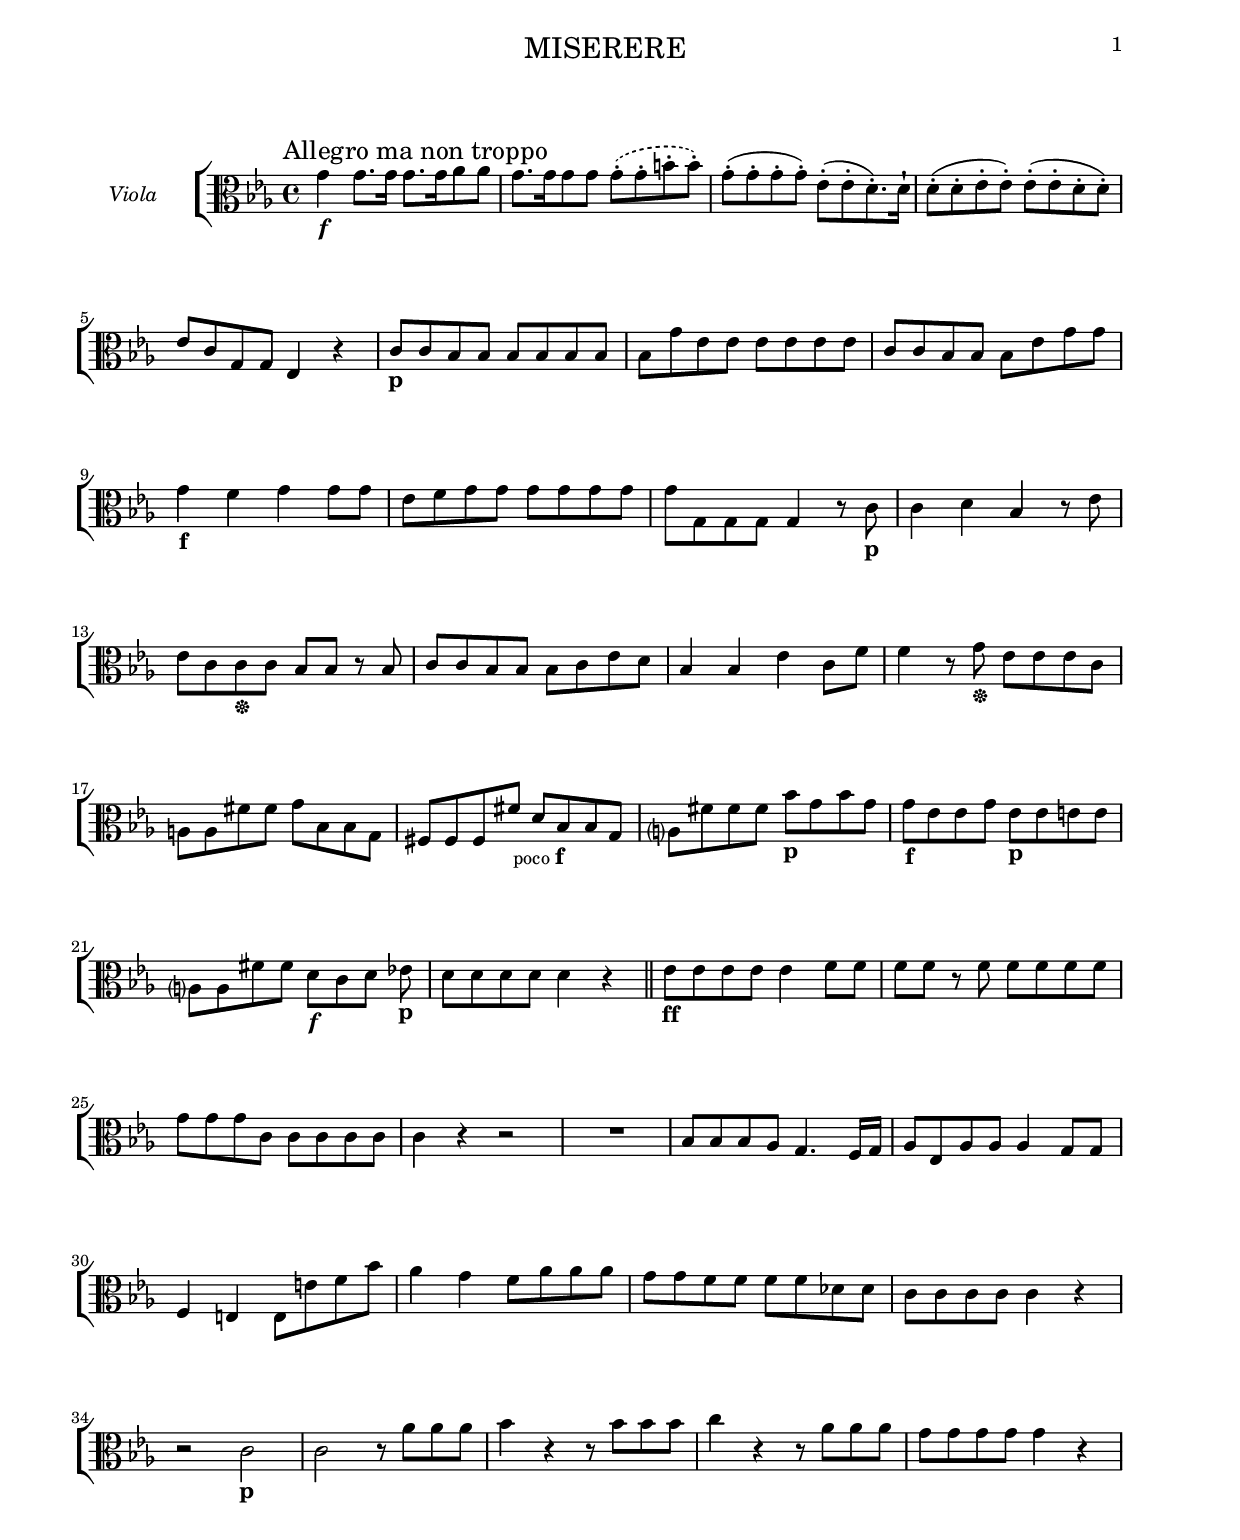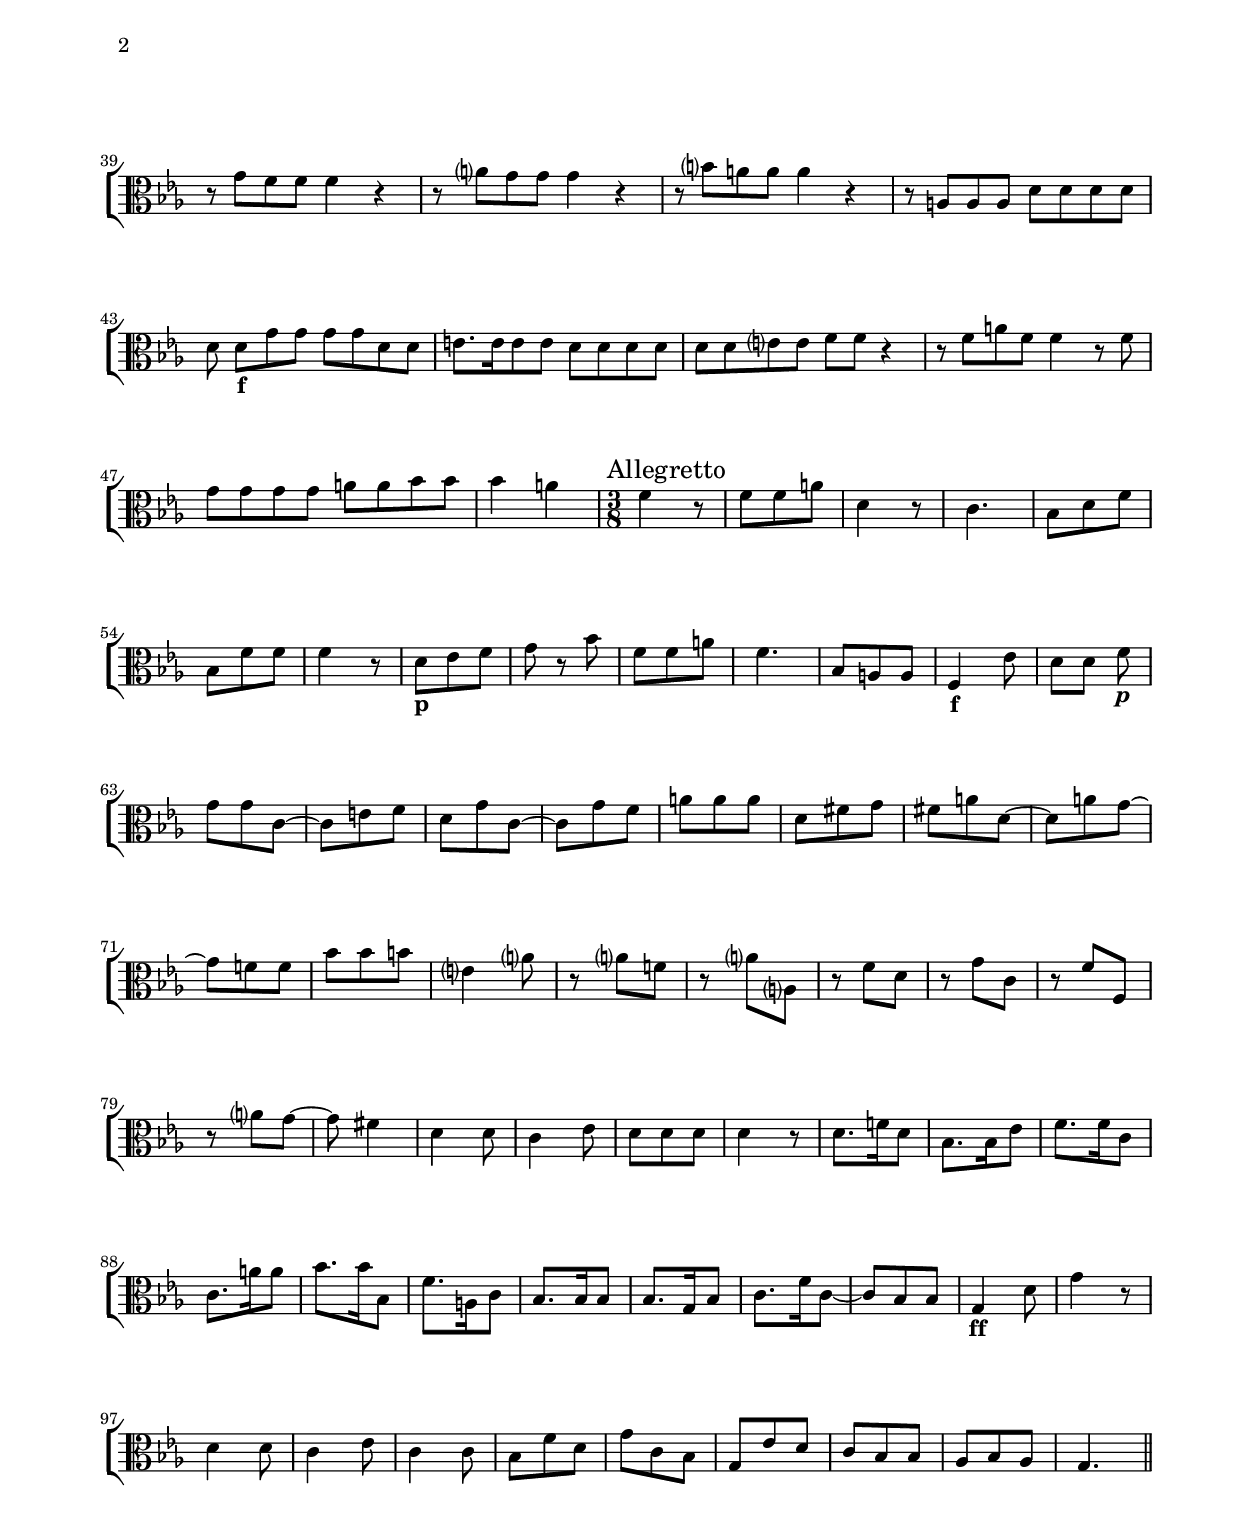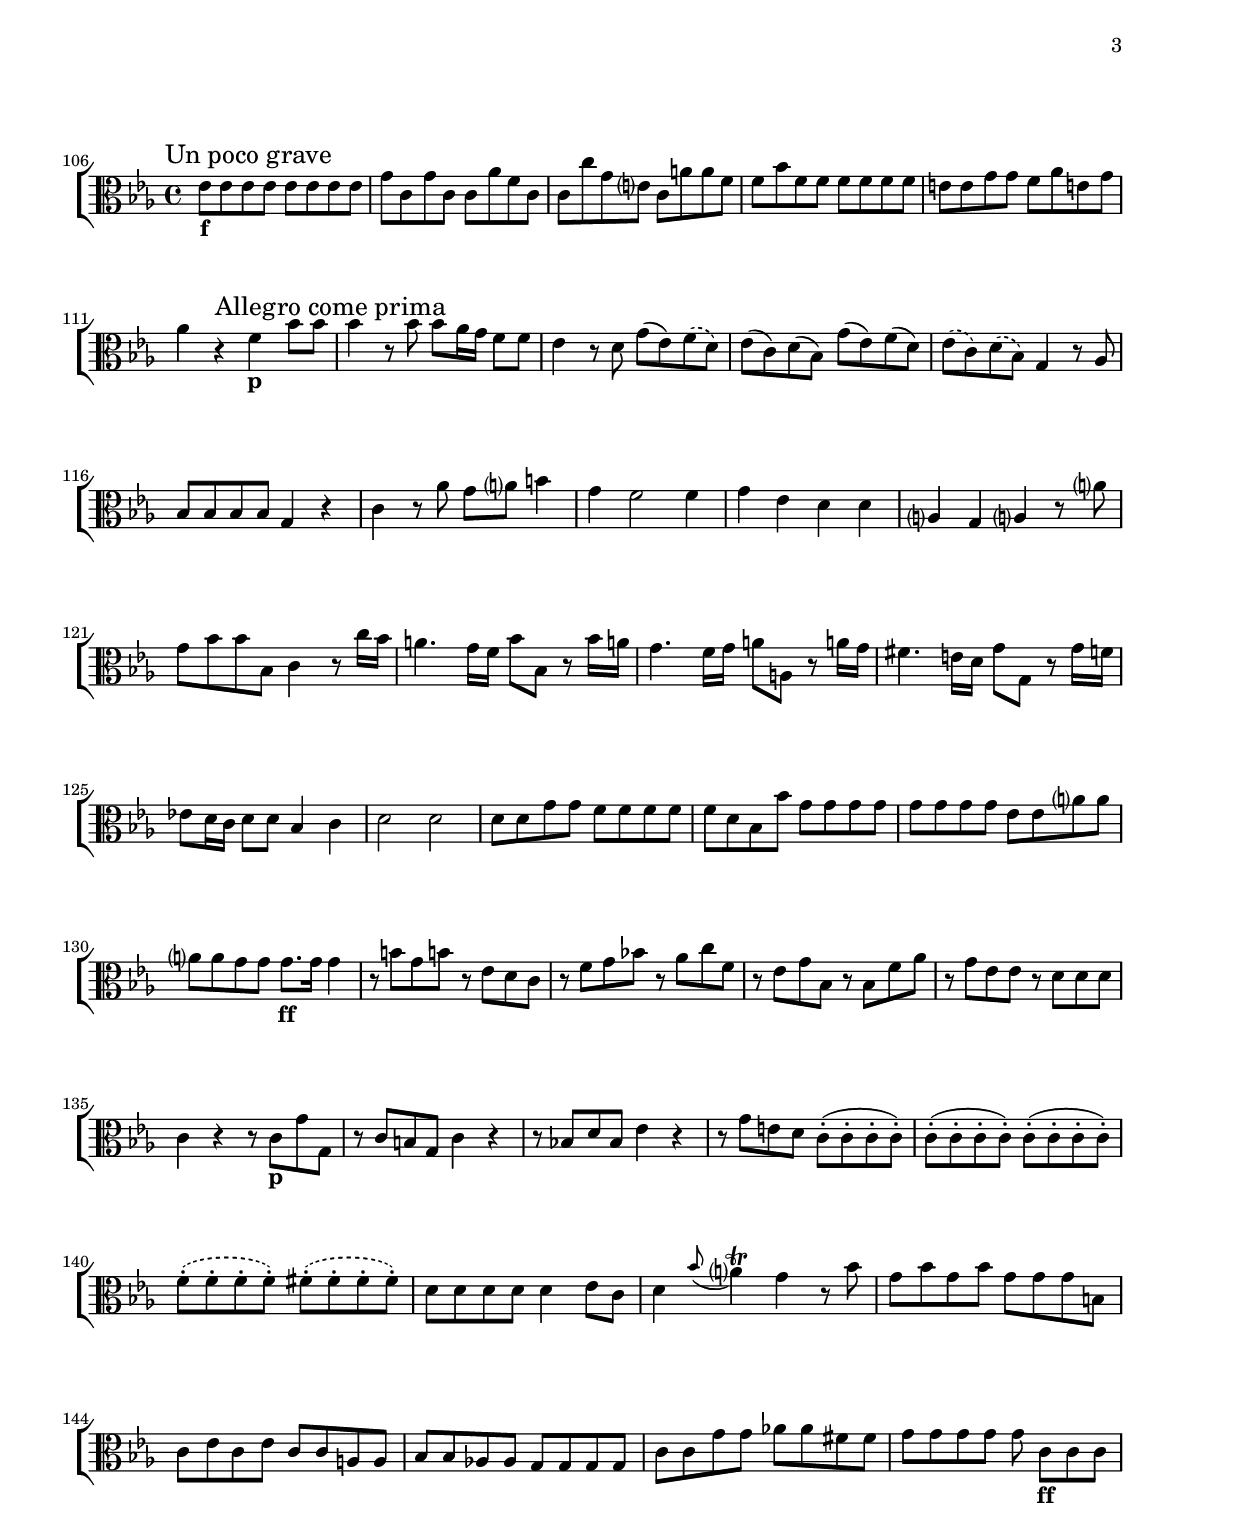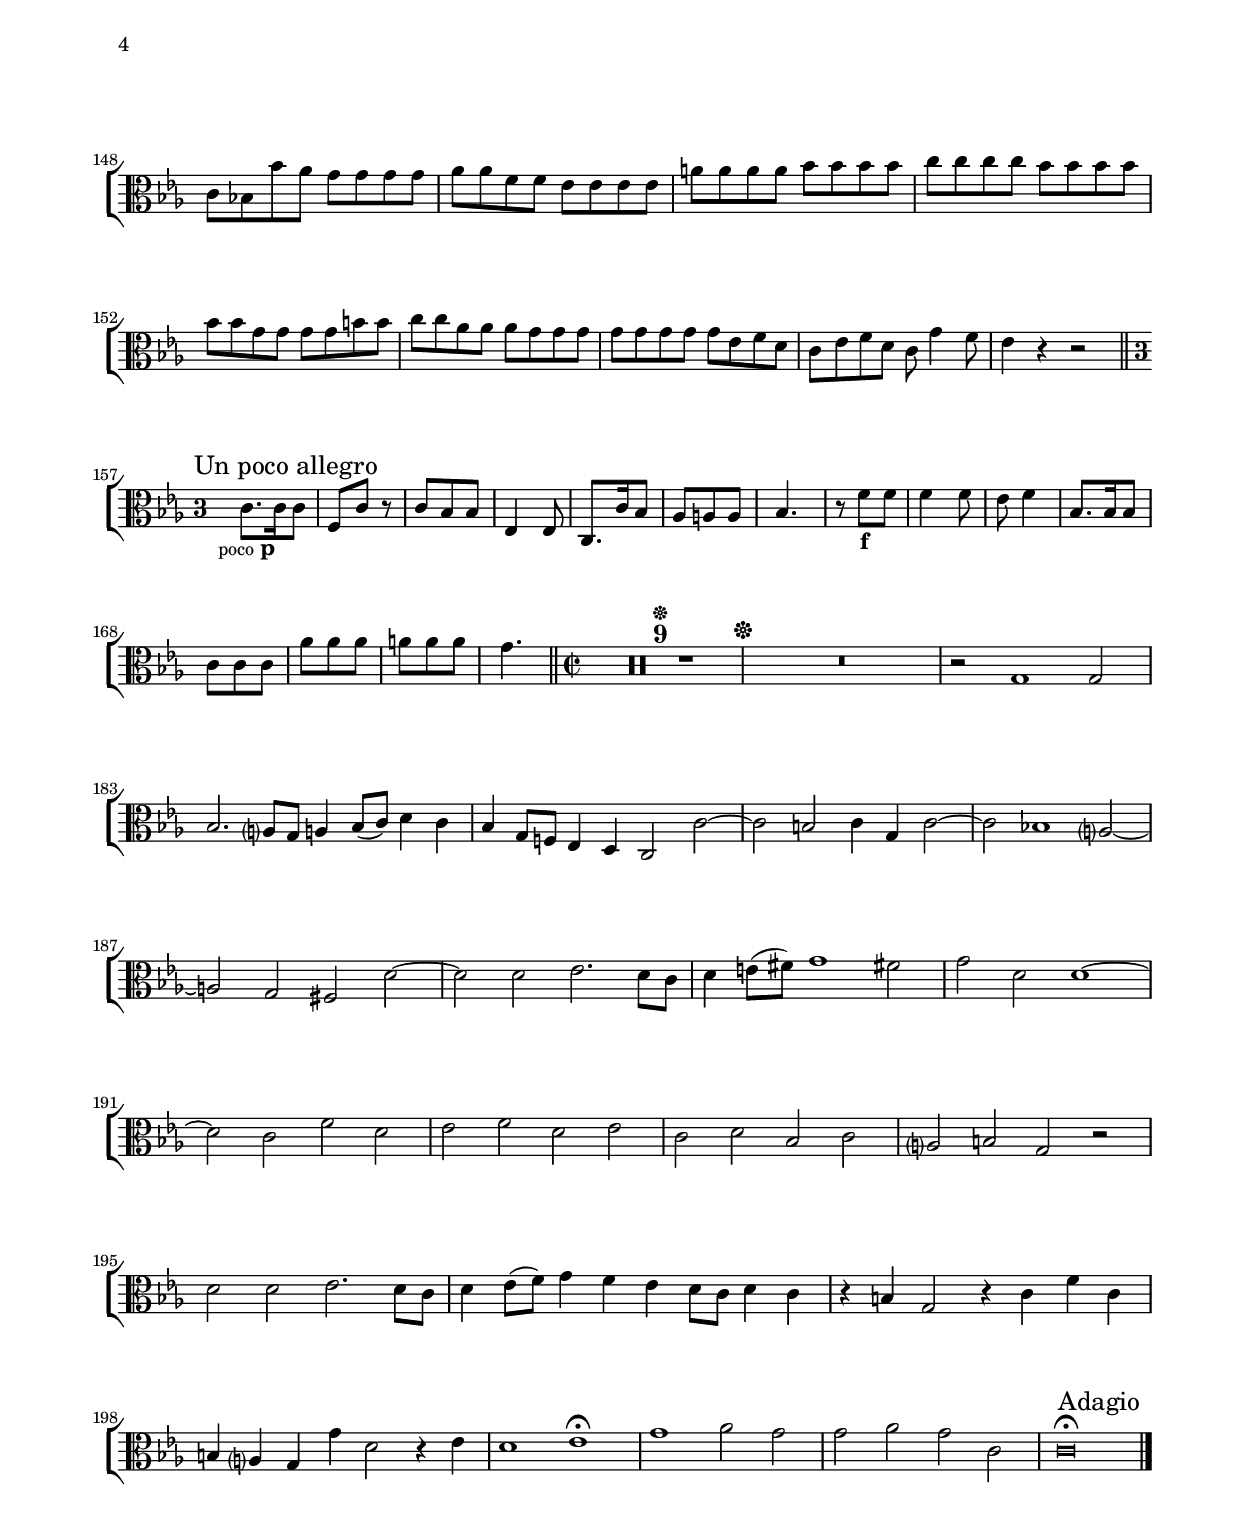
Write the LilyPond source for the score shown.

% (c) 2019 by Wolfgang Esser-Skala.
% This file is licensed under the Creative Commons Attribution-NonCommercial-ShareAlike 4.0 International License.
% To view a copy of this license, visit http://creativecommons.org/licenses/by-nc-sa/4.0/.

\version "2.18.0"

\include "../definitions.ly"

\paper {
	#(set-paper-size "a4" 'portrait)
	indent = 2\cm
	top-margin = 1.5\cm
	system-separator-markup = ##f
	system-system-spacing =
    #'((basic-distance . 17)
       (minimum-distance . 17)
       (padding . -100)
       (stretchability . 0))
	
	top-system-spacing =
    #'((basic-distance . 17)
       (minimum-distance . 17)
       (padding . -100)
       (stretchability . 0))
	
	top-markup-spacing =
    #'((basic-distance . 0)
       (minimum-distance . 0)
       (padding . -100)
       (stretchability . 0))
		
	markup-system-spacing =
    #'((basic-distance . 17)
       (minimum-distance . 17)
       (padding . -100)
       (stretchability . 0))
	
	last-bottom-spacing =
    #'((basic-distance . 0)
       (minimum-distance . 0)
       (padding . 0)
       (stretchability . 1.0e7))
	
	systems-per-page = #9
}

#(set-global-staff-size 17.82)

\book {
	\bookpart {
		\header {
			movement = "MISERERE"
		}
		\score {
			<<
				\new StaffGroup <<
					\new Staff \with { instrumentName = "Viola" } {
						\MiserereAViola
					}
				>>
			>>
		}
	}
	\bookpart {
		\paper { indent = 0\cm }
		\score {
			<<
				\new StaffGroup <<
					\new Staff {
						\set Score.barNumberVisibility = #all-bar-numbers-visible
						\bar ""
						\MiserereBViola
					}
				>>
			>>
		}
	}
}